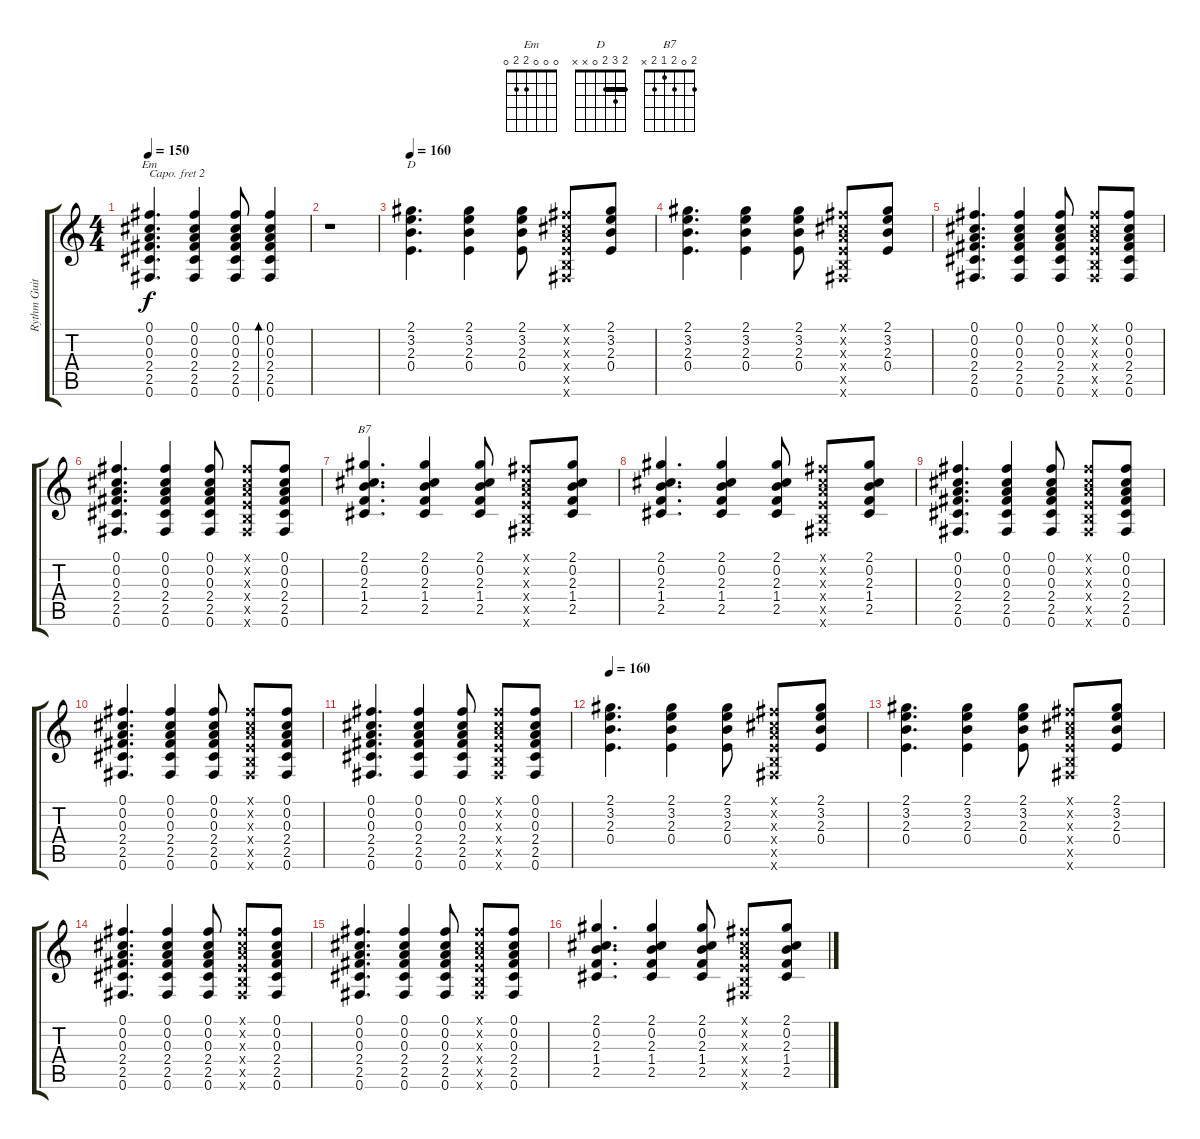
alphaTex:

\track ("Rythm Guitars" "Rythm Guit") {instrument acousticguitarnylon}
\staff {score tabs}
\capo 2
\tuning (E4 B3 G3 D3 A2 E2) {hide}
\chord ("Em" 0 0 0 2 2 0)
\chord ("D" 2 3 2 0 x x) {barre 2}
\chord ("B7" 2 0 2 1 2 x)
\ts (4 4)
\tempo 150
\clef g2
\ks c
(0.1 0.2 0.3 2.4 2.5 0.6).4{d ch "Em" dy f} (0.1 0.2 0.3 2.4 2.5 0.6).4 (0.1 0.2 0.3 2.4 2.5 0.6).8 (0.1 0.2 0.3 2.4 2.5 0.6).4{bd 480} |
r.1 |
\tempo 160
(2.1 3.2 2.3 0.4).4{d ch "D"} (2.1 3.2 2.3 0.4).4 (2.1 3.2 2.3 0.4).8 (0.1{x} 0.2{x} 0.3{x} 0.4{x} 0.5{x} 0.6{x}).8 (2.1 3.2 2.3 0.4).8 |
(2.1 3.2 2.3 0.4).4{d} (2.1 3.2 2.3 0.4).4 (2.1 3.2 2.3 0.4).8 (0.1{x} 0.2{x} 0.3{x} 0.4{x} 0.5{x} 0.6{x}).8 (2.1 3.2 2.3 0.4).8 |
(0.1 0.2 0.3 2.4 2.5 0.6).4{d} (0.1 0.2 0.3 2.4 2.5 0.6).4 (0.1 0.2 0.3 2.4 2.5 0.6).8 (0.1{x} 0.2{x} 0.3{x} 0.4{x} 0.5{x} 0.6{x}).8 (0.1 0.2 0.3 2.4 2.5 0.6).8 |
(0.1 0.2 0.3 2.4 2.5 0.6).4{d} (0.1 0.2 0.3 2.4 2.5 0.6).4 (0.1 0.2 0.3 2.4 2.5 0.6).8 (0.1{x} 0.2{x} 0.3{x} 0.4{x} 0.5{x} 0.6{x}).8 (0.1 0.2 0.3 2.4 2.5 0.6).8 |
(2.1 0.2 2.3 1.4 2.5).4{d ch "B7"} (2.1 0.2 2.3 1.4 2.5).4 (2.1 0.2 2.3 1.4 2.5).8 (0.1{x} 0.2{x} 0.3{x} 0.4{x} 0.5{x} 0.6{x}).8 (2.1 0.2 2.3 1.4 2.5).8 |
(2.1 0.2 2.3 1.4 2.5).4{d} (2.1 0.2 2.3 1.4 2.5).4 (2.1 0.2 2.3 1.4 2.5).8 (0.1{x} 0.2{x} 0.3{x} 0.4{x} 0.5{x} 0.6{x}).8 (2.1 0.2 2.3 1.4 2.5).8 |
(0.1 0.2 0.3 2.4 2.5 0.6).4{d} (0.1 0.2 0.3 2.4 2.5 0.6).4 (0.1 0.2 0.3 2.4 2.5 0.6).8 (0.1{x} 0.2{x} 0.3{x} 0.4{x} 0.5{x} 0.6{x}).8 (0.1 0.2 0.3 2.4 2.5 0.6).8 |
(0.1 0.2 0.3 2.4 2.5 0.6).4{d} (0.1 0.2 0.3 2.4 2.5 0.6).4 (0.1 0.2 0.3 2.4 2.5 0.6).8 (0.1{x} 0.2{x} 0.3{x} 0.4{x} 0.5{x} 0.6{x}).8 (0.1 0.2 0.3 2.4 2.5 0.6).8 |
(0.1 0.2 0.3 2.4 2.5 0.6).4{d} (0.1 0.2 0.3 2.4 2.5 0.6).4 (0.1 0.2 0.3 2.4 2.5 0.6).8 (0.1{x} 0.2{x} 0.3{x} 0.4{x} 0.5{x} 0.6{x}).8 (0.1 0.2 0.3 2.4 2.5 0.6).8 |
\tempo 160
(2.1 3.2 2.3 0.4).4{d} (2.1 3.2 2.3 0.4).4 (2.1 3.2 2.3 0.4).8 (0.1{x} 0.2{x} 0.3{x} 0.4{x} 0.5{x} 0.6{x}).8 (2.1 3.2 2.3 0.4).8 |
(2.1 3.2 2.3 0.4).4{d} (2.1 3.2 2.3 0.4).4 (2.1 3.2 2.3 0.4).8 (0.1{x} 0.2{x} 0.3{x} 0.4{x} 0.5{x} 0.6{x}).8 (2.1 3.2 2.3 0.4).8 |
(0.1 0.2 0.3 2.4 2.5 0.6).4{d} (0.1 0.2 0.3 2.4 2.5 0.6).4 (0.1 0.2 0.3 2.4 2.5 0.6).8 (0.1{x} 0.2{x} 0.3{x} 0.4{x} 0.5{x} 0.6{x}).8 (0.1 0.2 0.3 2.4 2.5 0.6).8 |
(0.1 0.2 0.3 2.4 2.5 0.6).4{d} (0.1 0.2 0.3 2.4 2.5 0.6).4 (0.1 0.2 0.3 2.4 2.5 0.6).8 (0.1{x} 0.2{x} 0.3{x} 0.4{x} 0.5{x} 0.6{x}).8 (0.1 0.2 0.3 2.4 2.5 0.6).8 |
(2.1 0.2 2.3 1.4 2.5).4{d} (2.1 0.2 2.3 1.4 2.5).4 (2.1 0.2 2.3 1.4 2.5).8 (0.1{x} 0.2{x} 0.3{x} 0.4{x} 0.5{x} 0.6{x}).8 (2.1 0.2 2.3 1.4 2.5).8
